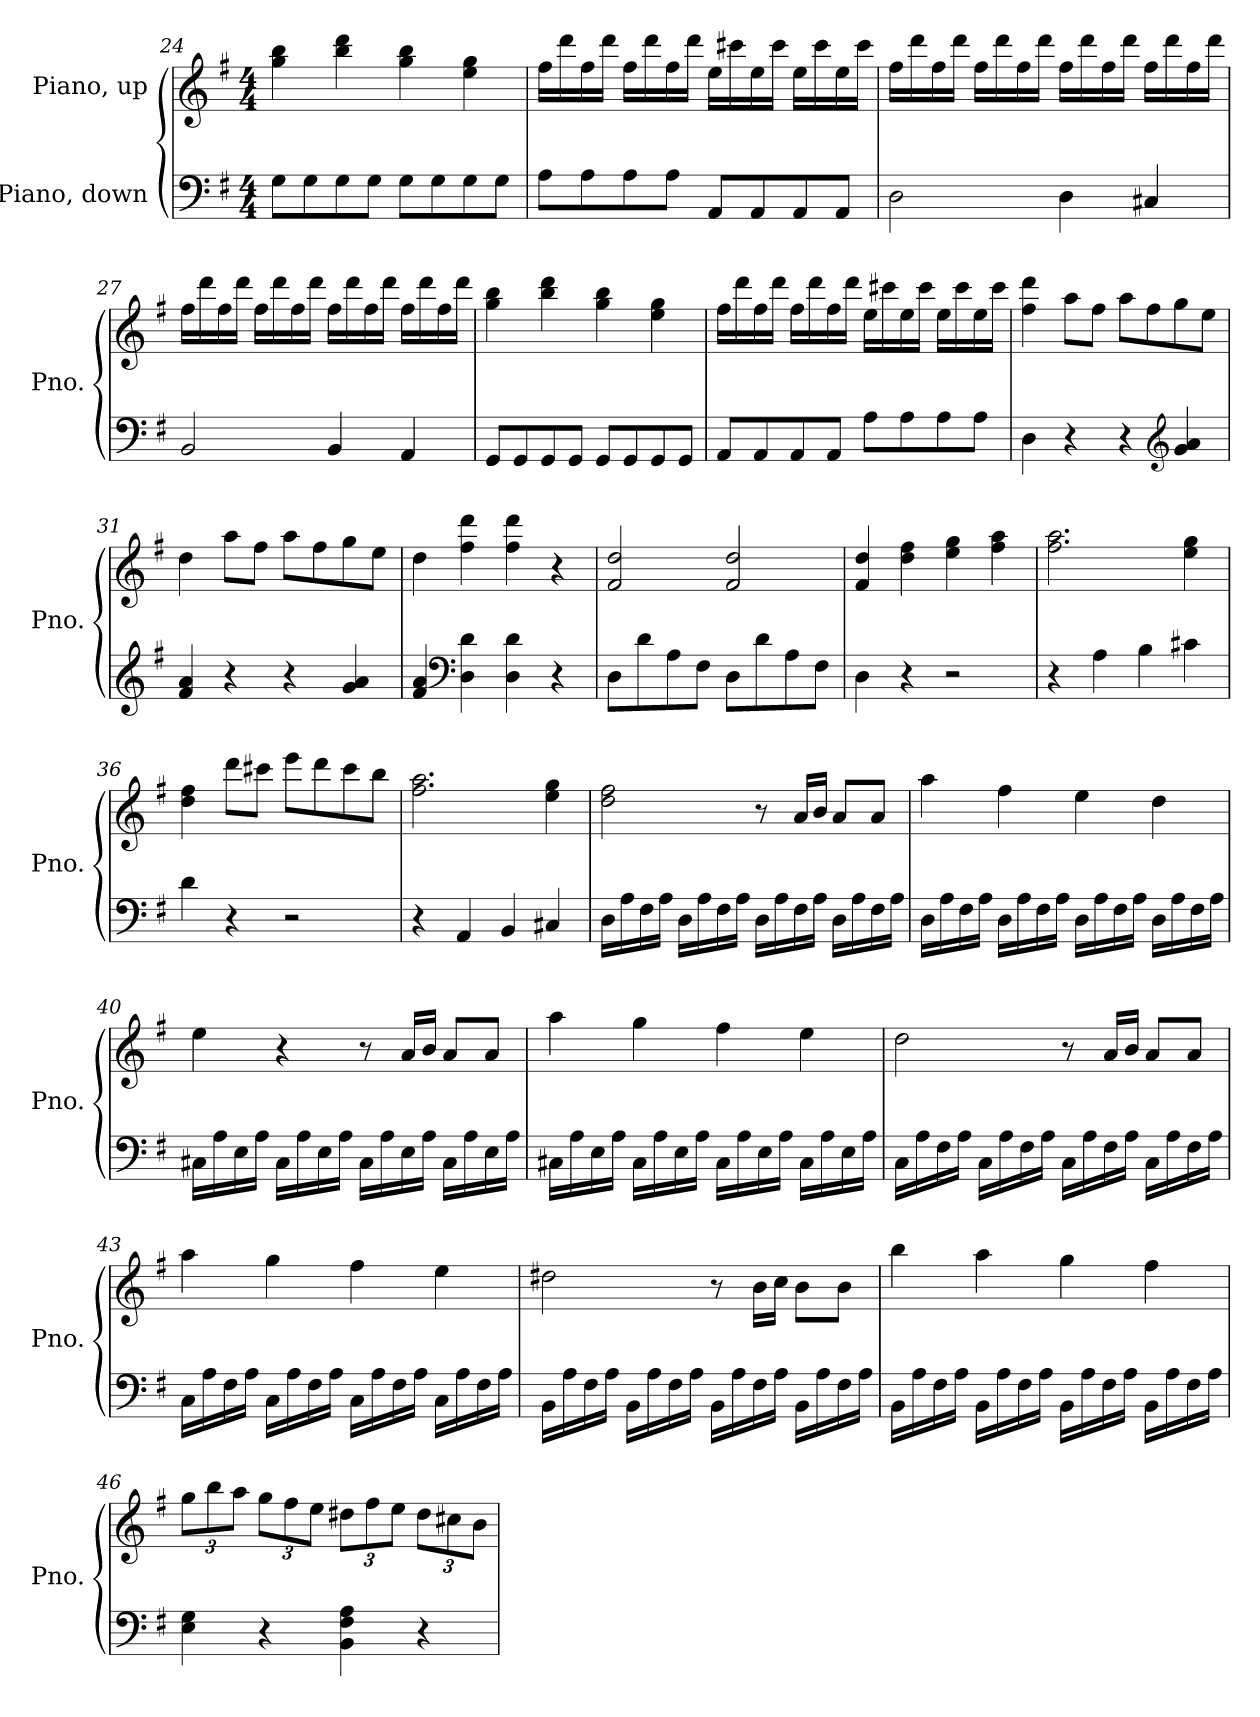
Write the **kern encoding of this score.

**kern	**kern
*part2	*part1
*staff2	*staff1
*I"Piano, down	*I"Piano, up
*I'Pno.	*I'Pno.
*clefF4	*clefG2
*k[f#]	*k[f#]
*M4/4	*M4/4
=24	=24
8G\L	4gg\ 4bb\
8G\	.
8G\	4bb\ 4ddd\
8G\J	.
8G\L	4gg\ 4bb\
8G\	.
8G\	4ee\ 4gg\
8G\J	.
=25	=25
8A\L	16ff#\LL
.	16ddd\
8A\	16ff#\
.	16ddd\JJ
8A\	16ff#\LL
.	16ddd\
8A\J	16ff#\
.	16ddd\JJ
8AA/L	16ee\LL
.	16ccc#X\
8AA/	16ee\
.	16ccc#\JJ
8AA/	16ee\LL
.	16ccc#\
8AA/J	16ee\
.	16ccc#\JJ
!!LO:LB:g=z
=26	=26
2D\	16ff#\LL
.	16ddd\
.	16ff#\
.	16ddd\JJ
.	16ff#\LL
.	16ddd\
.	16ff#\
.	16ddd\JJ
4D\	16ff#\LL
.	16ddd\
.	16ff#\
.	16ddd\JJ
4C#X/	16ff#\LL
.	16ddd\
.	16ff#\
.	16ddd\JJ
=27	=27
2BB/	16ff#\LL
.	16ddd\
.	16ff#\
.	16ddd\JJ
.	16ff#\LL
.	16ddd\
.	16ff#\
.	16ddd\JJ
4BB/	16ff#\LL
.	16ddd\
.	16ff#\
.	16ddd\JJ
4AA/	16ff#\LL
.	16ddd\
.	16ff#\
.	16ddd\JJ
=28	=28
8GG/L	4gg\ 4bb\
8GG/	.
8GG/	4bb\ 4ddd\
8GG/J	.
8GG/L	4gg\ 4bb\
8GG/	.
8GG/	4ee\ 4gg\
8GG/J	.
!!LO:LB:g=z
=29	=29
8AA/L	16ff#\LL
.	16ddd\
8AA/	16ff#\
.	16ddd\JJ
8AA/	16ff#\LL
.	16ddd\
8AA/J	16ff#\
.	16ddd\JJ
8A\L	16ee\LL
.	16ccc#X\
8A\	16ee\
.	16ccc#\JJ
8A\	16ee\LL
.	16ccc#\
8A\J	16ee\
.	16ccc#\JJ
=30	=30
4D\	4ff#\ 4ddd\
4r	8aa\L
.	8ff#\J
4r	8aa\L
.	8ff#\
*clefG2	*
4g/ 4a/	8gg\
.	8ee\J
=31	=31
4f#/ 4a/	4dd\
4r	8aa\L
.	8ff#\J
4r	8aa\L
.	8ff#\
4g/ 4a/	8gg\
.	8ee\J
=32	=32
4f#/ 4a/	4dd\
*clefF4	*
4D\ 4d\	4ff#\ 4ddd\
4D\ 4d\	4ff#\ 4ddd\
4r	4r
!!LO:LB:g=z
=33	=33
8D\L	2f#/ 2dd/
8d\	.
8A\	.
8F#\J	.
8D\L	2f#/ 2dd/
8d\	.
8A\	.
8F#\J	.
=34	=34
4D\	4f#/ 4dd/
4r	4dd\ 4ff#\
2r	4ee\ 4gg\
.	4ff#\ 4aa\
=35	=35
4r	2.ff#\ 2.aa\
4A\	.
4B\	.
4c#X\	4ee\ 4gg\
=36	=36
4d\	4dd\ 4ff#\
4r	8ddd\L
.	8ccc#X\J
2r	8eee\L
.	8ddd\
.	8ccc#\
.	8bb\J
=37	=37
4r	2.ff#\ 2.aa\
4AA/	.
4BB/	.
4C#X/	4ee\ 4gg\
!!LO:LB:g=z
=38	=38
16D\LL	2dd\ 2ff#\
16A\	.
16F#\	.
16A\JJ	.
16D\LL	.
16A\	.
16F#\	.
16A\JJ	.
16D\LL	8r
16A\	.
16F#\	16a/LL
16A\JJ	16b/JJ
16D\LL	8a/L
16A\	.
16F#\	8a/J
16A\JJ	.
=39	=39
16D\LL	4aa\
16A\	.
16F#\	.
16A\JJ	.
16D\LL	4ff#\
16A\	.
16F#\	.
16A\JJ	.
16D\LL	4ee\
16A\	.
16F#\	.
16A\JJ	.
16D\LL	4dd\
16A\	.
16F#\	.
16A\JJ	.
!!LO:PB:g=z
=40	=40
16C#X\LL	4ee\
16A\	.
16E\	.
16A\JJ	.
16C#\LL	4r
16A\	.
16E\	.
16A\JJ	.
16C#\LL	8r
16A\	.
16E\	16a/LL
16A\JJ	16b/JJ
16C#\LL	8a/L
16A\	.
16E\	8a/J
16A\JJ	.
=41	=41
16C#X\LL	4aa\
16A\	.
16E\	.
16A\JJ	.
16C#\LL	4gg\
16A\	.
16E\	.
16A\JJ	.
16C#\LL	4ff#\
16A\	.
16E\	.
16A\JJ	.
16C#\LL	4ee\
16A\	.
16E\	.
16A\JJ	.
!!LO:LB:g=z
=42	=42
16C\LL	2dd\
16A\	.
16F#\	.
16A\JJ	.
16C\LL	.
16A\	.
16F#\	.
16A\JJ	.
16C\LL	8r
16A\	.
16F#\	16a/LL
16A\JJ	16b/JJ
16C\LL	8a/L
16A\	.
16F#\	8a/J
16A\JJ	.
=43	=43
16C\LL	4aa\
16A\	.
16F#\	.
16A\JJ	.
16C\LL	4gg\
16A\	.
16F#\	.
16A\JJ	.
16C\LL	4ff#\
16A\	.
16F#\	.
16A\JJ	.
16C\LL	4ee\
16A\	.
16F#\	.
16A\JJ	.
!!LO:LB:g=z
=44	=44
16BB\LL	2dd#X\
16A\	.
16F#\	.
16A\JJ	.
16BB\LL	.
16A\	.
16F#\	.
16A\JJ	.
16BB\LL	8r
16A\	.
16F#\	16b\LL
16A\JJ	16cc\JJ
16BB\LL	8b\L
16A\	.
16F#\	8b\J
16A\JJ	.
=45	=45
16BB\LL	4bb\
16A\	.
16F#\	.
16A\JJ	.
16BB\LL	4aa\
16A\	.
16F#\	.
16A\JJ	.
16BB\LL	4gg\
16A\	.
16F#\	.
16A\JJ	.
16BB\LL	4ff#\
16A\	.
16F#\	.
16A\JJ	.
!!LO:LB:g=z
=46	=46
*	*Xbrackettup
4E\ 4G\	12gg\L
.	12bb\
.	12aa\J
4r	12gg\L
.	12ff#\
.	12ee\J
4BB\ 4F#\ 4A\	12dd#X\L
.	12ff#\
.	12ee\J
4r	12dd#\L
.	12cc#X\
.	12b\J
=	=
*-	*-
